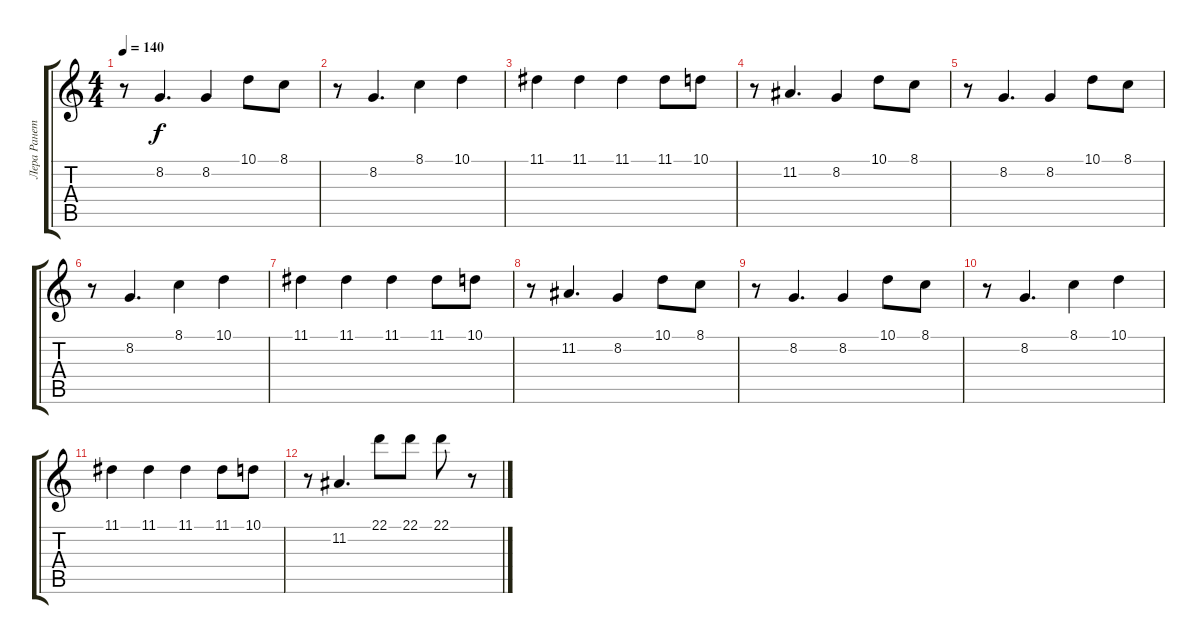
\track ("Лера Ранетка" "Лера Ранет") {instrument fx5brightness}
\staff {score tabs}
\tuning (E4 B3 G3 D3 A2 E2) {hide}
\ts (4 4)
\tempo 140
\clef g2
\ks c
r.8{dy f} 8.2.4{d} 8.2.4 10.1.8 8.1.8 |
r.8 8.2.4{d} 8.1.4 10.1.4 |
11.1.4 11.1.4 11.1.4 11.1.8 10.1.8 |
r.8 11.2.4{d} 8.2.4 10.1.8 8.1.8 |
r.8 8.2.4{d} 8.2.4 10.1.8 8.1.8 |
r.8 8.2.4{d} 8.1.4 10.1.4 |
11.1.4 11.1.4 11.1.4 11.1.8 10.1.8 |
r.8 11.2.4{d} 8.2.4 10.1.8 8.1.8 |
r.8 8.2.4{d} 8.2.4 10.1.8 8.1.8 |
r.8 8.2.4{d} 8.1.4 10.1.4 |
11.1.4 11.1.4 11.1.4 11.1.8 10.1.8 |
r.8 11.2.4{d} 22.1.8 22.1.8 22.1.8 r.8
